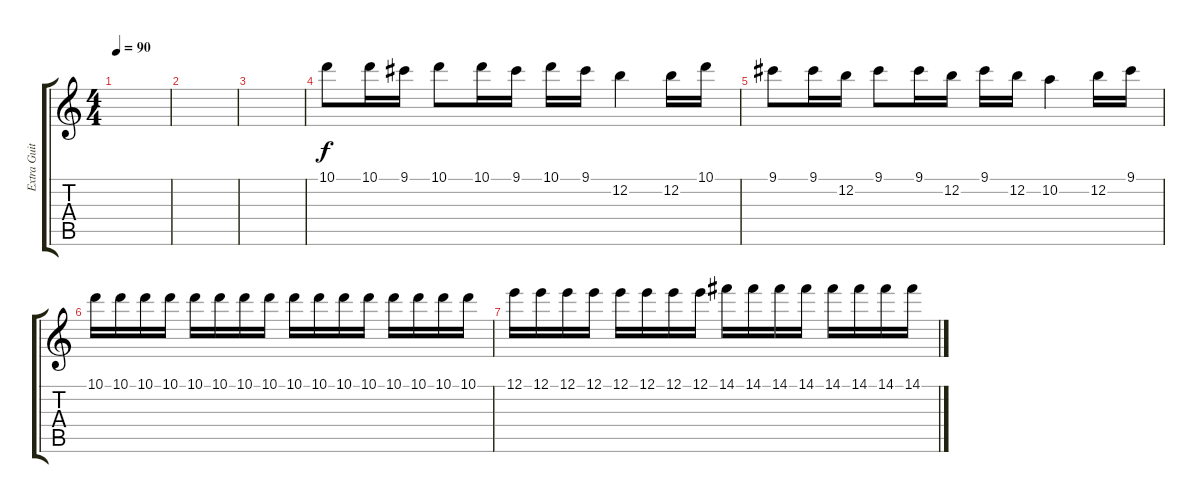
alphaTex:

\track ("Extra Guitar" "Extra Guit") {instrument electricguitarclean}
\staff {score tabs}
\tuning (E4 B3 G3 D3 A2 E2) {hide}
\ts (4 4)
\tempo 90
\clef g2
\ks c
|
|
|
10.1.8 10.1.16 9.1.16 10.1.8 10.1.16 9.1.16 10.1.16 9.1.16 12.2.4 12.2.16 10.1.16 |
9.1.8 9.1.16 12.2.16 9.1.8 9.1.16 12.2.16 9.1.16 12.2.16 10.2.4 12.2.16 9.1.16 |
10.1.16 10.1.16 10.1.16 10.1.16 10.1.16 10.1.16 10.1.16 10.1.16 10.1.16 10.1.16 10.1.16 10.1.16 10.1.16 10.1.16 10.1.16 10.1.16 |
12.1.16 12.1.16 12.1.16 12.1.16 12.1.16 12.1.16 12.1.16 12.1.16 14.1.16 14.1.16 14.1.16 14.1.16 14.1.16 14.1.16 14.1.16 14.1.16
